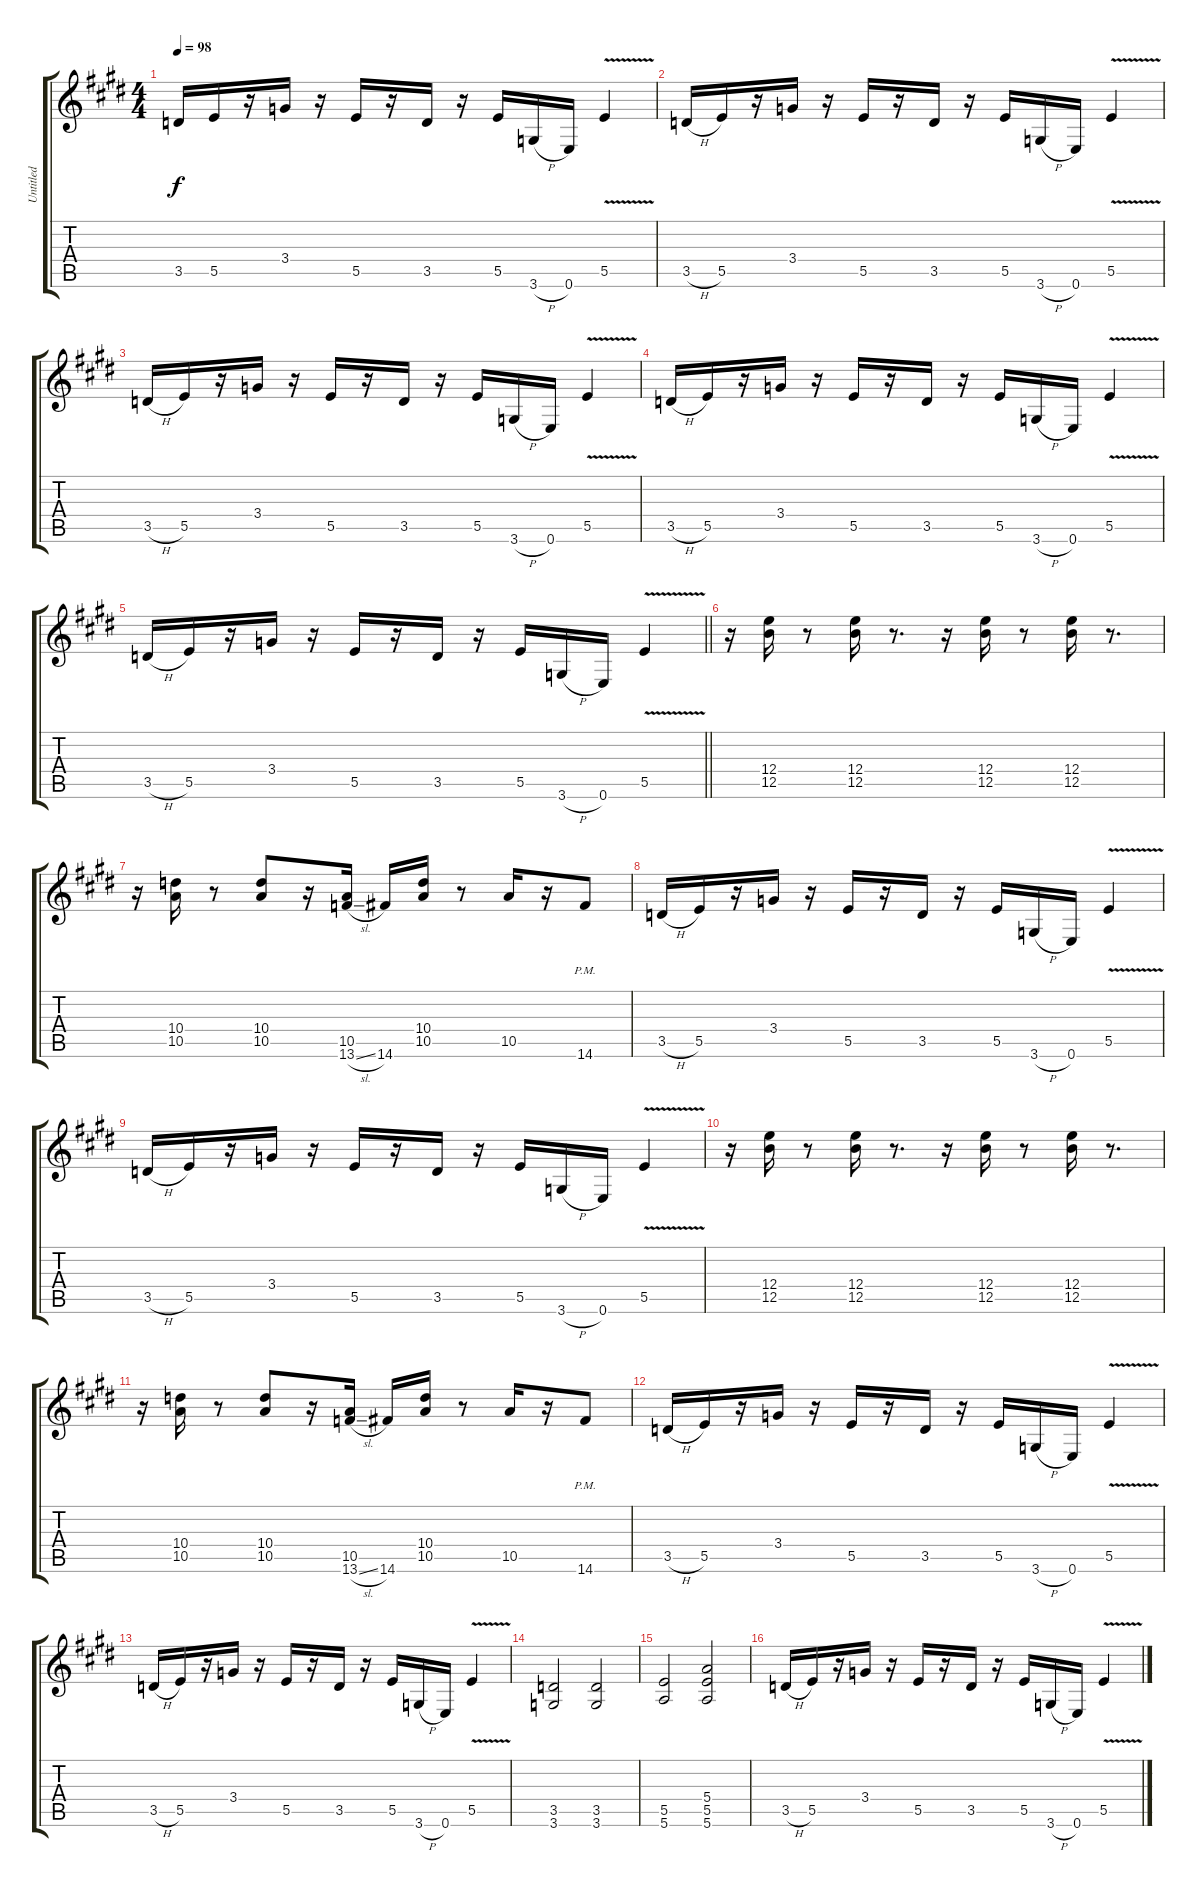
\track ("Untitled" "Untitled") {instrument distortionguitar}
\staff {score tabs}
\tuning (E4 B3 Ab3 E3 B2 E2) {hide}
\ts (4 4)
\tempo 98
\clef g2
\ks c#minor
3.5.16{dy f} 5.5.16 r.16 3.4.16 r.16 5.5.16 r.16 3.5.16 r.16 5.5.16 3.6{h}.16 0.6.16 5.5{v}.4 |
\ks e
3.5{h}.16 5.5.16 r.16 3.4.16 r.16 5.5.16 r.16 3.5.16 r.16 5.5.16 3.6{h}.16 0.6.16 5.5{v}.4 |
\ks c#minor
3.5{h}.16 5.5.16 r.16 3.4.16 r.16 5.5.16 r.16 3.5.16 r.16 5.5.16 3.6{h}.16 0.6.16 5.5{v}.4 |
\ks e
3.5{h}.16 5.5.16 r.16 3.4.16 r.16 5.5.16 r.16 3.5.16 r.16 5.5.16 3.6{h}.16 0.6.16 5.5{v}.4 |
\barLineRight lightlight
\ks c#minor
3.5{h}.16 5.5.16 r.16 3.4.16 r.16 5.5.16 r.16 3.5.16 r.16 5.5.16 3.6{h}.16 0.6.16 5.5{v}.4 |
\ks e
r.16 (12.4 12.5).16 r.8 (12.4 12.5).16 r.8{d} r.16 (12.4 12.5).16 r.8 (12.4 12.5).16 r.8{d} |
\ks c#minor
r.16 (10.4 10.5).16 r.8 (10.4 10.5).8 r.16 (10.5 13.6{sl}).16 14.6.16 (10.4 10.5).16 r.8 10.5.16 r.16 14.6{pm}.8 |
\ks e
3.5{h}.16 5.5.16 r.16 3.4.16 r.16 5.5.16 r.16 3.5.16 r.16 5.5.16 3.6{h}.16 0.6.16 5.5{v}.4 |
\ks c#minor
3.5{h}.16 5.5.16 r.16 3.4.16 r.16 5.5.16 r.16 3.5.16 r.16 5.5.16 3.6{h}.16 0.6.16 5.5{v}.4 |
\ks e
r.16 (12.4 12.5).16 r.8 (12.4 12.5).16 r.8{d} r.16 (12.4 12.5).16 r.8 (12.4 12.5).16 r.8{d} |
\ks c#minor
r.16 (10.4 10.5).16 r.8 (10.4 10.5).8 r.16 (10.5 13.6{sl}).16 14.6.16 (10.4 10.5).16 r.8 10.5.16 r.16 14.6{pm}.8 |
\ks e
3.5{h}.16 5.5.16 r.16 3.4.16 r.16 5.5.16 r.16 3.5.16 r.16 5.5.16 3.6{h}.16 0.6.16 5.5{v}.4 |
\ks c#minor
3.5{h}.16 5.5.16 r.16 3.4.16 r.16 5.5.16 r.16 3.5.16 r.16 5.5.16 3.6{h}.16 0.6.16 5.5{v}.4 |
\ks e
(3.5 3.6).2 (3.5 3.6).2 |
\ks c#minor
(5.5 5.6).2 (5.4 5.5 5.6).2 |
\ks e
3.5{h}.16 5.5.16 r.16 3.4.16 r.16 5.5.16 r.16 3.5.16 r.16 5.5.16 3.6{h}.16 0.6.16 5.5{v}.4
